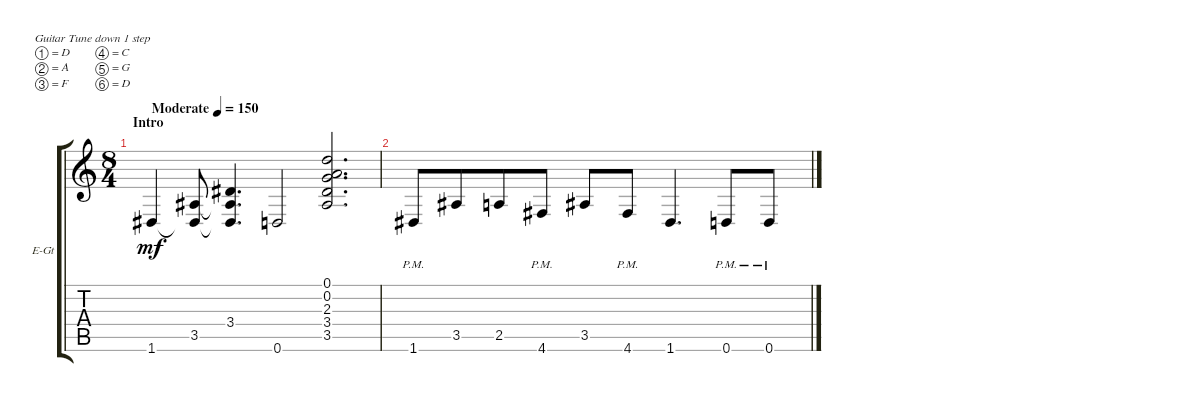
\bracketExtendMode groupsimilarinstruments
\firstSystemTrackNameOrientation horizontal
\otherSystemsTrackNameOrientation horizontal
\track ("Electric Guitar" "E-Gt") {instrument distortionguitar}
\staff {score tabs}
\tuning (D4 A3 F3 C3 G2 D2)
\ts (8 4)
\beaming (8 4 4 4 4)
\section ("" "Intro")
\tempo (150 "Moderate")
\clef g2
\scale
0.487395
\ks c
1.6.4{dy mf instrument distortionguitar} (3.5 1.6{t}).8 (3.4 1.6{t} 3.5{t}).4{d} 0.6.2 (3.5 3.4 2.3 0.2 0.1).2{d} |
\scale
0.256303 1.6{pm}.8 3.5.8 2.5.8 4.6{pm}.8 3.5.8 4.6{pm}.8 1.6.4{d} 0.6{pm}.8 0.6{pm}.8 |
\scale
0.256303 |
\scale
0.333333 |
\scale
0.333333 |
\scale
0.333333 |
\scale
0.333333 |
\scale
0.333333 |
\scale
0.333333 |
\scale
0.333333 |
\scale
0.333333 |
\scale
0.333333 |
\scale
0.333333 |
\scale
0.333333 |
\scale
0.333333 |
\scale
0.333333
